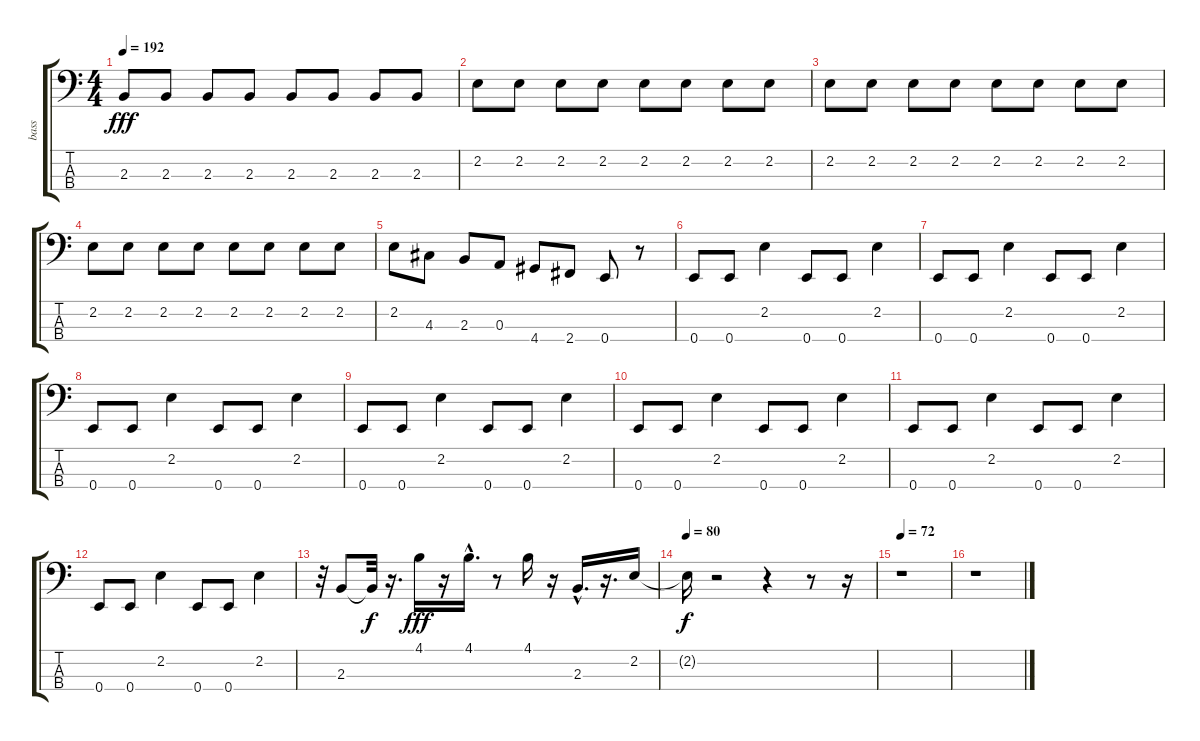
\track ("bass" "bass") {instrument slapbass2}
\staff {score tabs}
\tuning (G2 D2 A1 E1) {hide}
\ts (4 4)
\tempo 192
\clef f4
\ks c
2.3.8{dy fff} 2.3.8 2.3.8 2.3.8 2.3.8 2.3.8 2.3.8 2.3.8 |
2.2.8 2.2.8 2.2.8 2.2.8 2.2.8 2.2.8 2.2.8 2.2.8 |
2.2.8 2.2.8 2.2.8 2.2.8 2.2.8 2.2.8 2.2.8 2.2.8 |
2.2.8 2.2.8 2.2.8 2.2.8 2.2.8 2.2.8 2.2.8 2.2.8 |
2.2.8 4.3.8 2.3.8 0.3.8 4.4.8 2.4.8 0.4.8 r.8 |
0.4.8 0.4.8 2.2.4 0.4.8 0.4.8 2.2.4 |
0.4.8 0.4.8 2.2.4 0.4.8 0.4.8 2.2.4 |
0.4.8 0.4.8 2.2.4 0.4.8 0.4.8 2.2.4 |
0.4.8 0.4.8 2.2.4 0.4.8 0.4.8 2.2.4 |
0.4.8 0.4.8 2.2.4 0.4.8 0.4.8 2.2.4 |
0.4.8 0.4.8 2.2.4 0.4.8 0.4.8 2.2.4 |
0.4.8 0.4.8 2.2.4 0.4.8 0.4.8 2.2.4 |
r.32 2.3.8 2.3{t}.32{dy f} r.16{d} 4.1.16{dy fff} r.16 4.1{hac}.16{d} r.8 4.1.16 r.16 2.3{hac}.16{d} r.16{d} 2.2.16 |
\tempo 80
2.2{t}.16{dy f} r.2 r.4 r.8 r.16 |
\tempo 72
r.1 |
r.1
